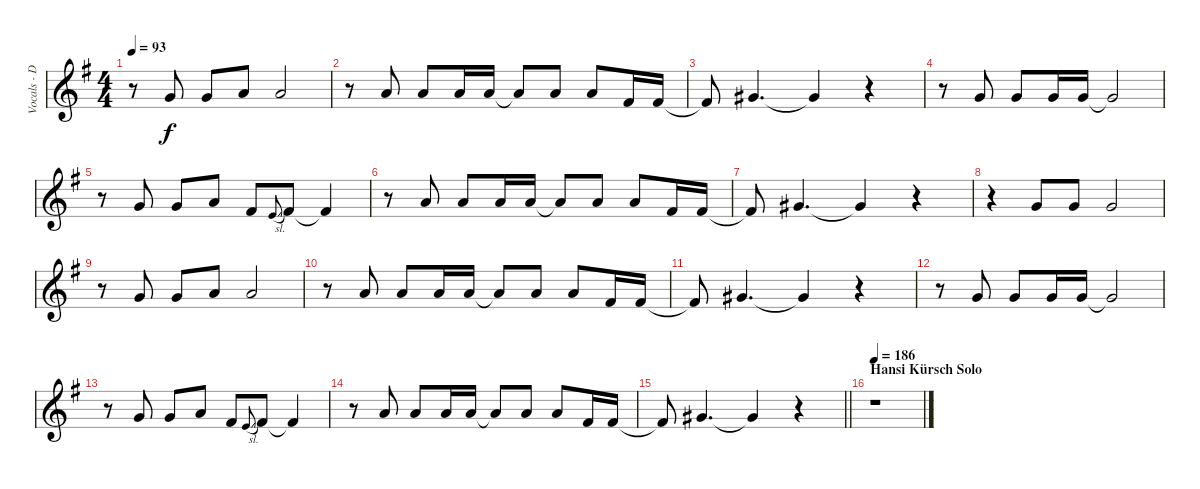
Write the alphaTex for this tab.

\track ("Vocals - Daniel Gildenlöw" "Vocals - D") {instrument frenchhorn}
\staff {score}
\tuning (E4 B3 G3 D3 A2 E2) {hide}
\ts (4 4)
\tempo 93
\clef g2
\ks eminor
r.8{dy f} 3.1.8 3.1.8 5.1.8 5.1.2 |
r.8 5.1.8 5.1.8 5.1.16 5.1.16 5.1{t}.8 5.1.8 5.1.8 2.1.16 2.1.16 |
2.1{t}.8 4.1.4{d} 4.1{t}.4 r.4 |
r.8 3.1.8 3.1.8 3.1.16 3.1.16 3.1{t}.2 |
r.8 3.1.8 3.1.8 5.1.8 2.1.8 0.1{sl}.8{gr onbeat} 2.1.8 2.1{t}.4 |
r.8 5.1.8 5.1.8 5.1.16 5.1.16 5.1{t}.8 5.1.8 5.1.8 2.1.16 2.1.16 |
2.1{t}.8 4.1.4{d} 4.1{t}.4 r.4 |
r.4 3.1.8 3.1.8 3.1.2 |
r.8 3.1.8 3.1.8 5.1.8 5.1.2 |
r.8 5.1.8 5.1.8 5.1.16 5.1.16 5.1{t}.8 5.1.8 5.1.8 2.1.16 2.1.16 |
2.1{t}.8 4.1.4{d} 4.1{t}.4 r.4 |
r.8 3.1.8 3.1.8 3.1.16 3.1.16 3.1{t}.2 |
r.8 3.1.8 3.1.8 5.1.8 2.1.8 0.1{sl}.8{gr onbeat} 2.1.8 2.1{t}.4 |
r.8 5.1.8 5.1.8 5.1.16 5.1.16 5.1{t}.8 5.1.8 5.1.8 2.1.16 2.1.16 |
\barLineRight lightlight
2.1{t}.8 4.1.4{d} 4.1{t}.4 r.4 |
\section ("" "Hansi Kürsch Solo")
\tempo 186
r.1
